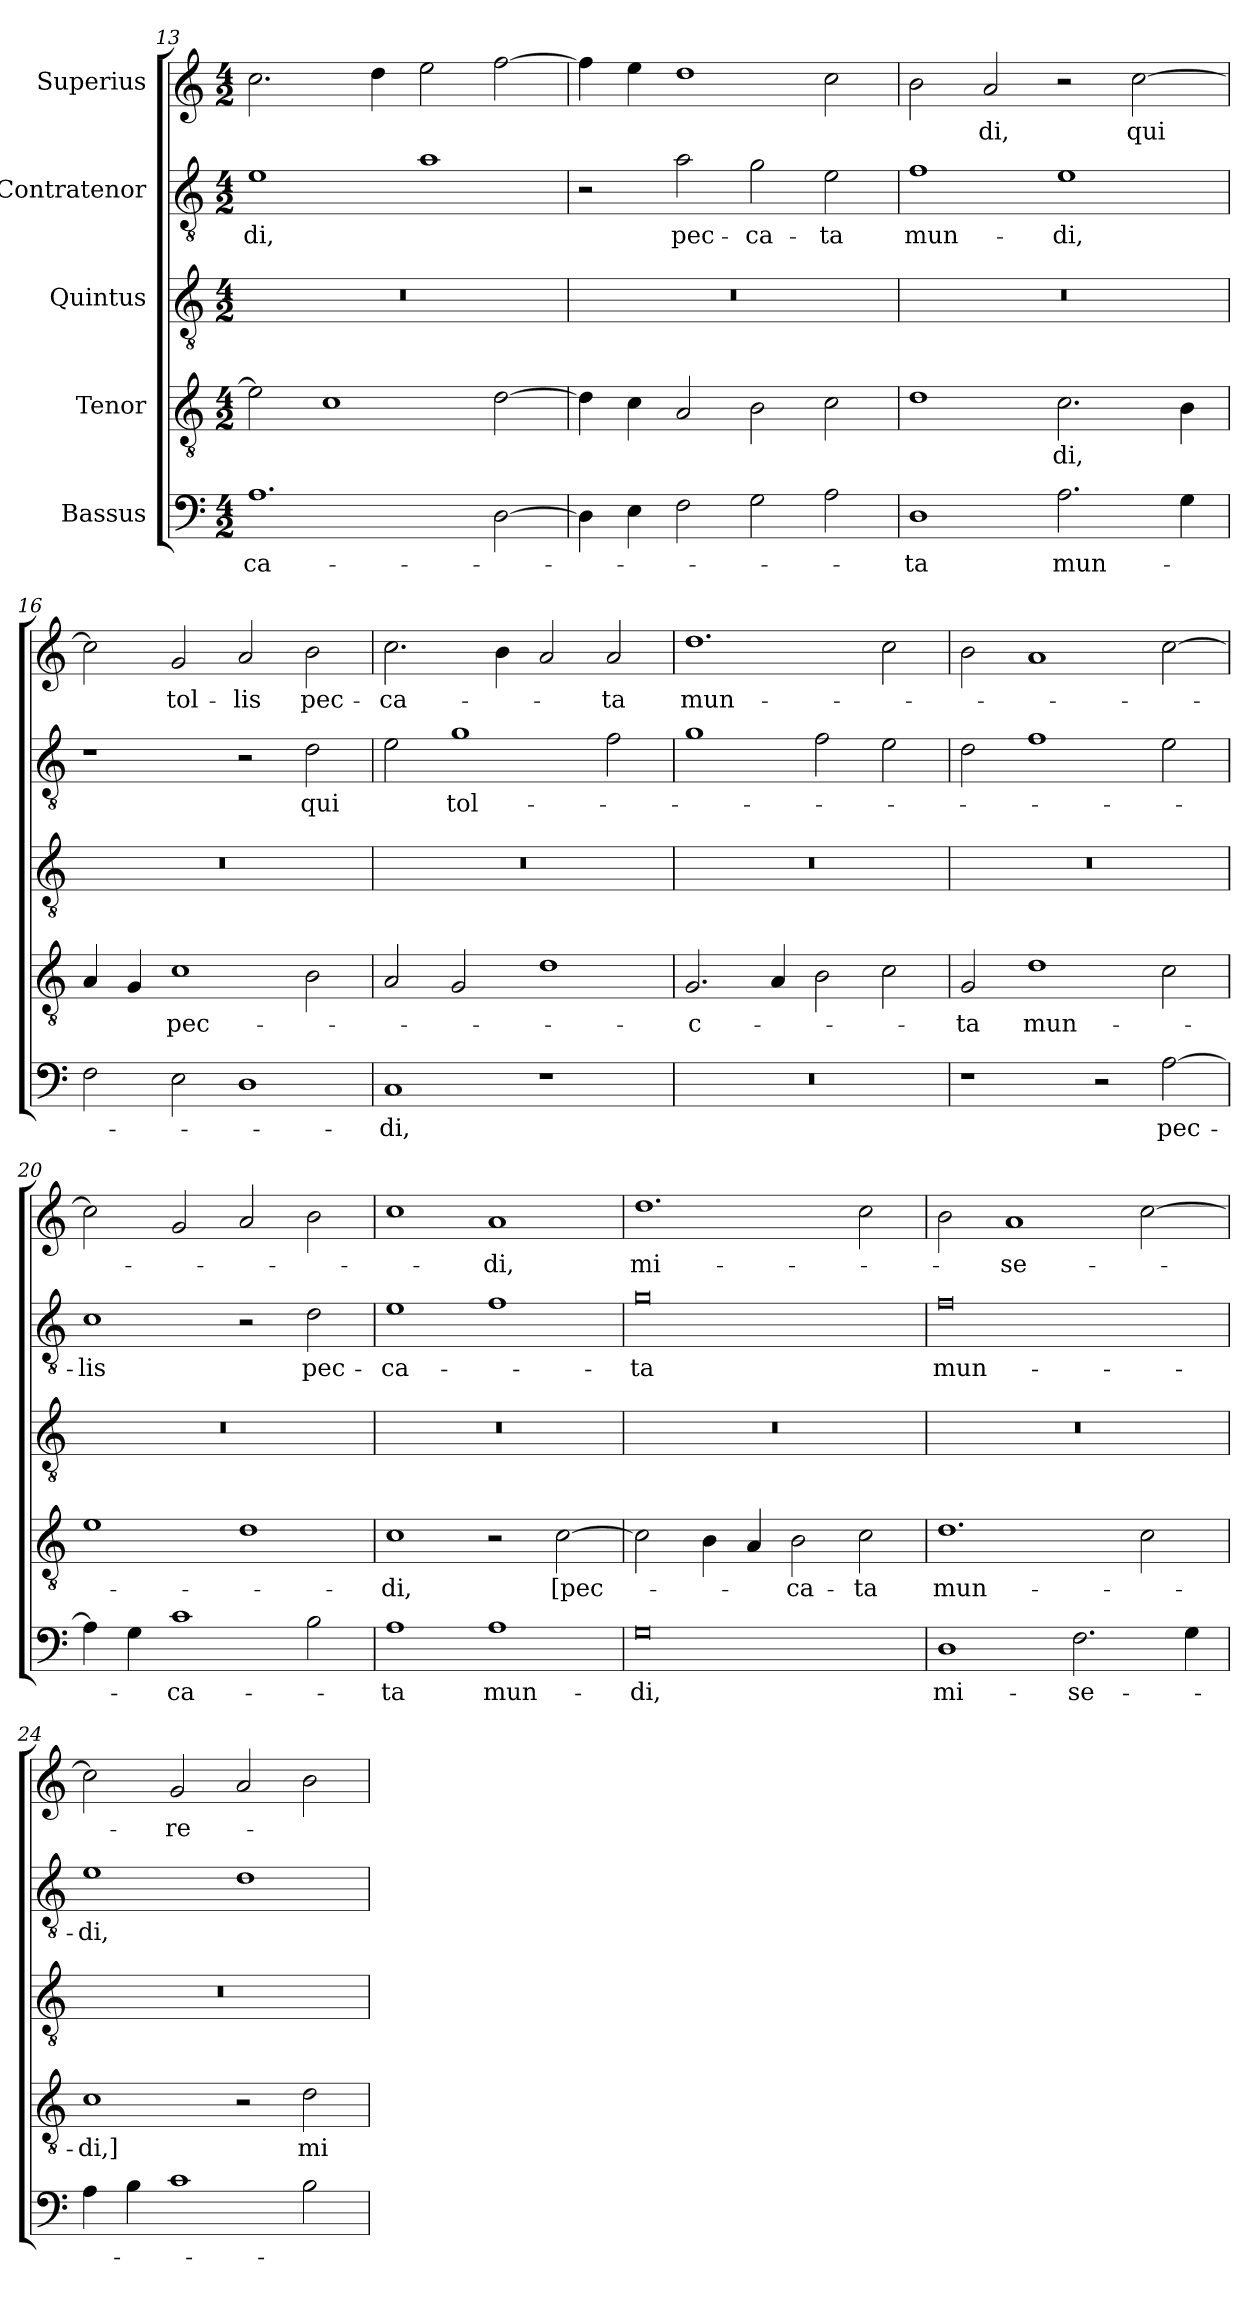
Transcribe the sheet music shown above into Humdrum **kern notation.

**kern	**text	**kern	**text	**kern	**kern	**text	**kern	**text
*part5	*part5	*part4	*part4	*part3	*part2	*part2	*part1	*part1
*staff5	*staff5	*staff4	*staff4	*staff3	*staff2	*staff2	*staff1	*staff1
*I"Bassus	*	*I"Tenor	*	*I"Quintus	*I"Contratenor	*	*I"Superius	*
*clefF4	*	*clefGv2	*	*clefGv2	*clefGv2	*	*clefG2	*
*k[]	*	*k[]	*	*k[]	*k[]	*	*k[]	*
*M4/2	*	*M4/2	*	*M4/2	*M4/2	*	*M4/2	*
=13	=13	=13	=13	=13	=13	=13	=13	=13
1.A\	-ca-	2e\]	.	0r	1e\	-di,	2.cc\	.
.	.	1c\	.	.	.	.	.	.
.	.	.	.	.	.	.	4dd\	.
.	.	.	.	.	1a\	.	2ee\	.
[2D\	.	[2d\	.	.	.	.	[2ff\	.
=14	=14	=14	=14	=14	=14	=14	=14	=14
4D\]	.	4d\]	.	0r	2r	.	4ff\]	.
4E\	.	4c\	.	.	.	.	4ee\	.
2F\	.	2A/	.	.	2a\	pec-	1dd\	.
2G\	.	2B\	.	.	2g\	-ca-	.	.
2A\	.	2c\	.	.	2e\	-ta	2cc\	.
=15	=15	=15	=15	=15	=15	=15	=15	=15
1D\	-ta	1d\	.	0r	1f\	mun-	2b\	.
.	.	.	.	.	.	.	2a/	-di,
2.A\	mun-	2.c\	-di,	.	1e\	-di,	2r	.
.	.	.	.	.	.	.	[2cc\	qui
4G\	.	4B\	.	.	.	.	.	.
=16	=16	=16	=16	=16	=16	=16	=16	=16
2F\	.	4A/	.	0r	1r	.	2cc\]	.
.	.	4G/	.	.	.	.	.	.
2E\	.	1c\	pec-	.	.	.	2g/	tol-
1D\	.	.	.	.	2r	.	2a/	-lis
.	.	2B\	.	.	2d\	qui	2b\	pec-
=17	=17	=17	=17	=17	=17	=17	=17	=17
1C/	-di,	2A/	.	0r	2e\	.	2.cc\	-ca-
.	.	2G/	.	.	1g\	tol-	.	.
.	.	.	.	.	.	.	4b\	.
1r	.	1d\	.	.	.	.	2a/	.
.	.	.	.	.	2f\	.	2a/	-ta
=18	=18	=18	=18	=18	=18	=18	=18	=18
0r	.	2.G/	-c-	0r	1g\	.	1.dd\	mun-
.	.	4A/	.	.	.	.	.	.
.	.	2B\	.	.	2f\	.	.	.
.	.	2c\	.	.	2e\	.	2cc\	.
=19	=19	=19	=19	=19	=19	=19	=19	=19
1r	.	2G/	-ta	0r	2d\	.	2b\	.
.	.	1d\	mun-	.	1f\	.	1a/	.
2r	.	.	.	.	.	.	.	.
[2A\	pec-	2c\	.	.	2e\	.	[2cc\	.
=20	=20	=20	=20	=20	=20	=20	=20	=20
4A\]	.	1e\	.	0r	1c\	-lis	2cc\]	.
4G\	.	.	.	.	.	.	.	.
1c\	-ca-	.	.	.	.	.	2g/	.
.	.	1d\	.	.	2r	.	2a/	.
2B\	.	.	.	.	2d\	pec-	2b\	.
=21	=21	=21	=21	=21	=21	=21	=21	=21
1A\	-ta	1c\	-di,	0r	1e\	-ca-	1cc\	.
1A\	mun-	2r	.	.	1f\	.	1a/	-di,
.	.	[2c\	[pec-	.	.	.	.	.
=22	=22	=22	=22	=22	=22	=22	=22	=22
0G\	-di,	2c\]	.	0r	0g\	-ta	1.dd\	mi-
.	.	4B\	.	.	.	.	.	.
.	.	4A/	.	.	.	.	.	.
.	.	2B\	-ca-	.	.	.	.	.
.	.	2c\	-ta	.	.	.	2cc\	.
=23	=23	=23	=23	=23	=23	=23	=23	=23
1D\	mi-	1.d\	mun-	0r	0f\	mun-	2b\	.
.	.	.	.	.	.	.	1a/	-se-
2.F\	-se-	.	.	.	.	.	.	.
.	.	2c\	.	.	.	.	[2cc\	.
4G\	.	.	.	.	.	.	.	.
=24	=24	=24	=24	=24	=24	=24	=24	=24
4A\	.	1c\	-di,]	0r	1e\	-di,	2cc\]	.
4B\	.	.	.	.	.	.	.	.
1c\	.	.	.	.	.	.	2g/	-re-
.	.	2r	.	.	1d\	.	2a/	.
2B\	.	2d\	mi-	.	.	.	2b\	.
=	=	=	=	=	=	=	=	=
*-	*-	*-	*-	*-	*-	*-	*-	*-
